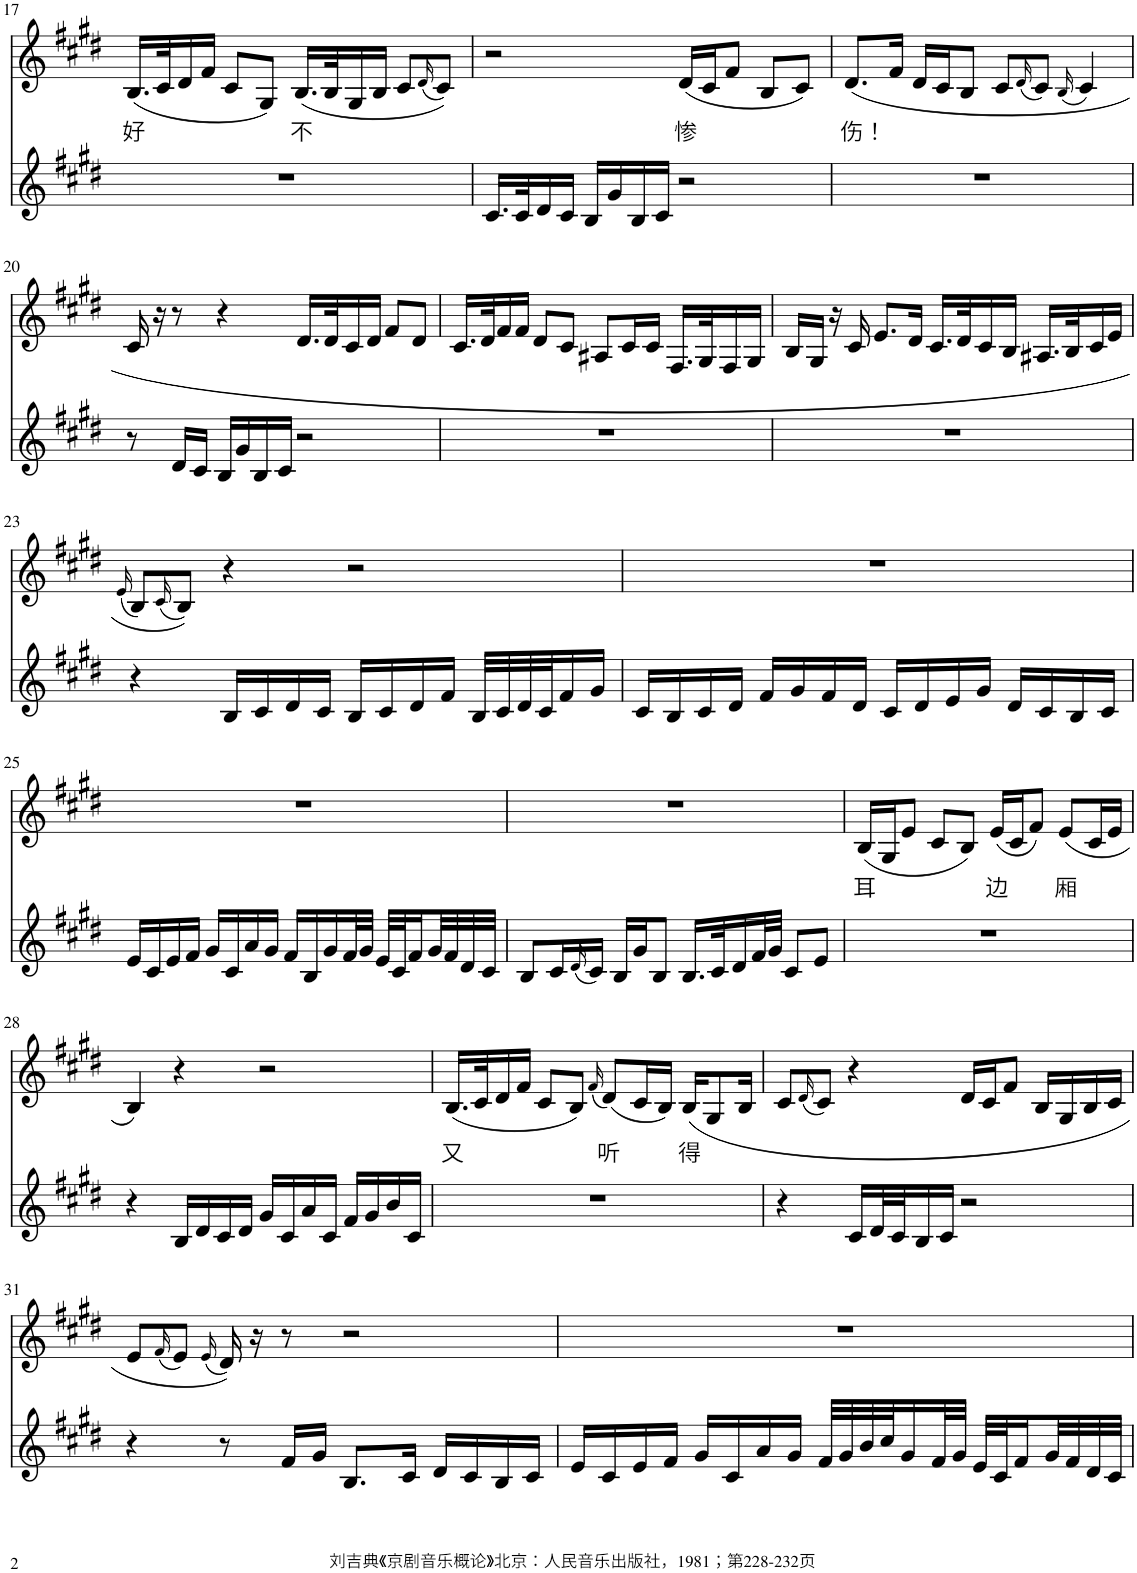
**kern	**kern	**text
*part2	*part1	*part1
*staff2	*staff1	*staff1
*I"Piano	*I"Piano	*
*I'Pno	*I'Pno	*
!!LO:PB:g=z
*clefG2	*clefG2	*
*k[f#c#g#d#]	*k[f#c#g#d#]	*
*M4/4	*M4/4	*
=17	=17	=17
!	!	!LO:LY:b
1r	(16.B/LL	好
.	32c#/K	.
.	16d#/	.
.	16f#/JJ	.
.	8c#/L	.
.	8G#/J)	.
!	!	!LO:LY:b
.	(16.B/LL	不
.	32B/K	.
.	16G#/	.
.	16B/JJ	.
.	8c#/L	.
.	(16qd#/	.
.	8c#/J))	.
=18	=18	=18
16.c#/LL	2r	.
32c#/K	.	.
16d#/	.	.
16c#/JJ	.	.
16B/LL	.	.
16g#/	.	.
16B/	.	.
16c#/JJ	.	.
!	!	!LO:LY:b
2r	(16d#/LL	惨
.	16c#/J	.
.	8f#/J	.
.	8B/L	.
.	8c#/J)	.
=19	=19	=19
!	!	!LO:LY:b
1r	(8.d#/L	伤！
.	16f#/Jk	.
.	16d#/LL	.
.	16c#/J	.
.	8B/J	.
.	8c#/L	.
.	(16qd#/	.
.	8c#/J)	.
.	(16qB/	.
.	4c#/)	.
!!LO:LB:g=z
=20	=20	=20
8r	16c#/	.
.	16r	.
16d#/LL	8r	.
16c#/JJ	.	.
16B/LL	4r	.
16g#/	.	.
16B/	.	.
16c#/JJ	.	.
2r	16.d#/LL	.
.	32d#/K	.
.	16c#/	.
.	16d#/JJ	.
.	8f#/L	.
.	8d#/J	.
=21	=21	=21
1r	16.c#/LL	.
.	32d#/K	.
.	16f#/	.
.	16f#/JJ	.
.	8d#/L	.
.	8c#/J	.
.	8A#X/L	.
.	16c#/L	.
.	16c#/JJ	.
.	16.F#/LL	.
.	32G#/K	.
.	16F#/	.
.	16G#/JJ	.
=22	=22	=22
1r	16B/LL	.
.	16G#/JJ	.
.	16r	.
.	16c#/	.
.	8.e/L	.
.	16d#/Jk	.
.	16.c#/LL	.
.	32d#/K	.
.	16c#/	.
.	16B/JJ	.
.	16.A#X/LL	.
.	32B/K	.
.	16c#/	.
.	16e/JJ	.
!!LO:LB:g=z
=23	=23	=23
.	(16qe/	.
4r	8B/L)	.
.	(16qc#/	.
.	8B/J))	.
16B/LL	4r	.
16c#/	.	.
16d#/	.	.
16c#/JJ	.	.
16B/LL	2r	.
16c#/	.	.
16d#/	.	.
16f#/JJ	.	.
32B/LLL	.	.
32c#/	.	.
32d#/	.	.
32c#/J	.	.
16f#/	.	.
16g#/JJ	.	.
=24	=24	=24
16c#/LL	1r	.
16B/	.	.
16c#/	.	.
16d#/JJ	.	.
16f#/LL	.	.
16g#/	.	.
16f#/	.	.
16d#/JJ	.	.
16c#/LL	.	.
16d#/	.	.
16e/	.	.
16g#/JJ	.	.
16d#/LL	.	.
16c#/	.	.
16B/	.	.
16c#/JJ	.	.
!!LO:LB:g=z
=25	=25	=25
16e/LL	1r	.
16c#/	.	.
16e/	.	.
16f#/JJ	.	.
16g#/LL	.	.
16c#/	.	.
16a/	.	.
16g#/JJ	.	.
16f#/LL	.	.
16B/	.	.
16g#/	.	.
32f#/L	.	.
32g#/JJJ	.	.
32e/LLL	.	.
32c#/J	.	.
16f#/	.	.
32g#/L	.	.
32f#/	.	.
32d#/	.	.
32c#/JJJ	.	.
=26	=26	=26
8B/L	1r	.
16c#/L	.	.
(16qd#/	.	.
16c#/JJ)	.	.
16B/LL	.	.
16g#/J	.	.
8B/J	.	.
16.B/LL	.	.
32c#/K	.	.
16d#/	.	.
32f#/L	.	.
32g#/JJJ	.	.
8c#/L	.	.
8e/J	.	.
=27	=27	=27
!	!	!LO:LY:b
1r	(16B/LL	耳
.	16G#/J	.
.	8e/J	.
.	8c#/L	.
.	8B/J)	.
!	!	!LO:LY:b
.	(16e/LL	边
.	16c#/J	.
.	8f#/J)	.
!	!	!LO:LY:b
.	(8e/L	厢
.	16c#/L	.
.	16e/JJ	.
!!LO:LB:g=z
=28	=28	=28
4r	4B/)	.
16B/LL	4r	.
16d#/	.	.
16c#/	.	.
16d#/JJ	.	.
16g#/LL	2r	.
16c#/	.	.
16a/	.	.
16c#/JJ	.	.
16f#/LL	.	.
16g#/	.	.
16b/	.	.
16c#/JJ	.	.
=29	=29	=29
!	!	!LO:LY:b
1r	(16.B/LL	又
.	32c#/K	.
.	16d#/	.
.	16f#/JJ	.
.	8c#/L	.
.	8B/J)	.
.	(16qf#/	.
!	!	!LO:LY:b
.	(8d#/L)	听
.	16c#/L	.
.	16B/JJ)	.
!	!	!LO:LY:b
.	(16B/KL	得
.	8G#/	.
.	16B/Jk	.
=30	=30	=30
4r	8c#/L	.
.	(16qd#/	.
.	8c#/J)	.
16c#/LL	4r	.
32d#/L	.	.
32c#/J	.	.
16B/	.	.
16c#/JJ	.	.
2r	16d#/LL	.
.	16c#/J	.
.	8f#/J	.
.	16B/LL	.
.	16G#/	.
.	16B/	.
.	16c#/JJ	.
!!LO:LB:g=z
=31	=31	=31
4r	8e/L	.
.	(16qf#/	.
.	8e/J)	.
.	(16qe/	.
8r	16d#/))	.
.	16r	.
16f#/LL	8r	.
16g#/JJ	.	.
8.B/L	2r	.
16c#/Jk	.	.
16d#/LL	.	.
16c#/	.	.
16B/	.	.
16c#/JJ	.	.
=32	=32	=32
16e/LL	1r	.
16c#/	.	.
16e/	.	.
16f#/JJ	.	.
16g#/LL	.	.
16c#/	.	.
16a/	.	.
16g#/JJ	.	.
32f#/LLL	.	.
32g#/	.	.
32b/	.	.
32cc#/J	.	.
16g#/	.	.
32f#/L	.	.
32g#/JJJ	.	.
32e/LLL	.	.
32c#/J	.	.
16f#/	.	.
32g#/L	.	.
32f#/	.	.
32d#/	.	.
32c#/JJJ	.	.
=	=	=
*-	*-	*-
